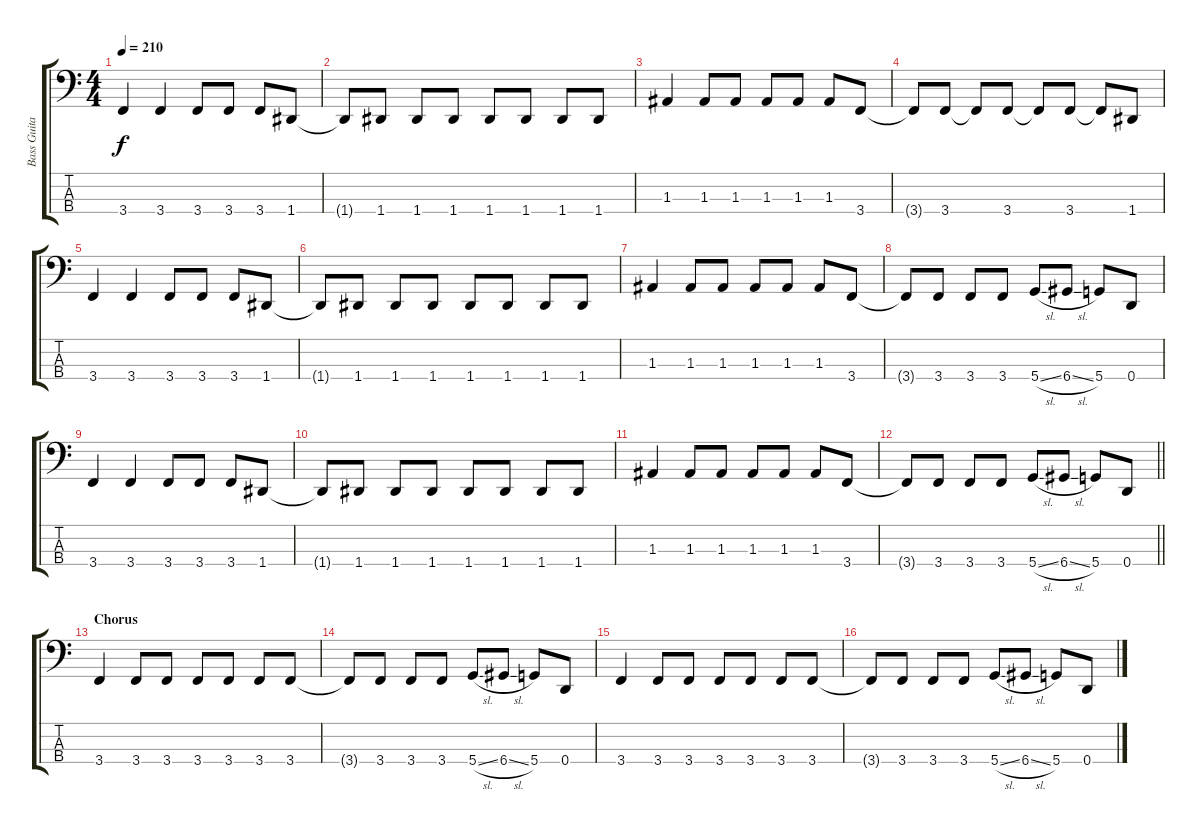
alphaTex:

\track ("Bass Guitar" "Bass Guita") {instrument electricbasspick}
\staff {score tabs}
\tuning (G2 D2 A1 D1) {hide}
\ts (4 4)
\tempo 210
\clef f4
\ks c
3.4.4{dy f} 3.4.4 3.4.8 3.4.8 3.4.8 1.4.8 |
1.4{t}.8 1.4.8 1.4.8 1.4.8 1.4.8 1.4.8 1.4.8 1.4.8 |
1.3.4 1.3.8 1.3.8 1.3.8 1.3.8 1.3.8 3.4.8 |
3.4{t}.8 3.4.8 3.4{t}.8 3.4.8 3.4{t}.8 3.4.8 3.4{t}.8 1.4.8 |
3.4.4 3.4.4 3.4.8 3.4.8 3.4.8 1.4.8 |
1.4{t}.8 1.4.8 1.4.8 1.4.8 1.4.8 1.4.8 1.4.8 1.4.8 |
1.3.4 1.3.8 1.3.8 1.3.8 1.3.8 1.3.8 3.4.8 |
3.4{t}.8 3.4.8 3.4.8 3.4.8 5.4{sl}.8 6.4{sl}.8 5.4.8 0.4.8 |
3.4.4 3.4.4 3.4.8 3.4.8 3.4.8 1.4.8 |
1.4{t}.8 1.4.8 1.4.8 1.4.8 1.4.8 1.4.8 1.4.8 1.4.8 |
1.3.4 1.3.8 1.3.8 1.3.8 1.3.8 1.3.8 3.4.8 |
\barLineRight lightlight
3.4{t}.8 3.4.8 3.4.8 3.4.8 5.4{sl}.8 6.4{sl}.8 5.4.8 0.4.8 |
\section ("" "Chorus")
3.4.4 3.4.8 3.4.8 3.4.8 3.4.8 3.4.8 3.4.8 |
3.4{t}.8 3.4.8 3.4.8 3.4.8 5.4{sl}.8 6.4{sl}.8 5.4.8 0.4.8 |
3.4.4 3.4.8 3.4.8 3.4.8 3.4.8 3.4.8 3.4.8 |
3.4{t}.8 3.4.8 3.4.8 3.4.8 5.4{sl}.8 6.4{sl}.8 5.4.8 0.4.8
